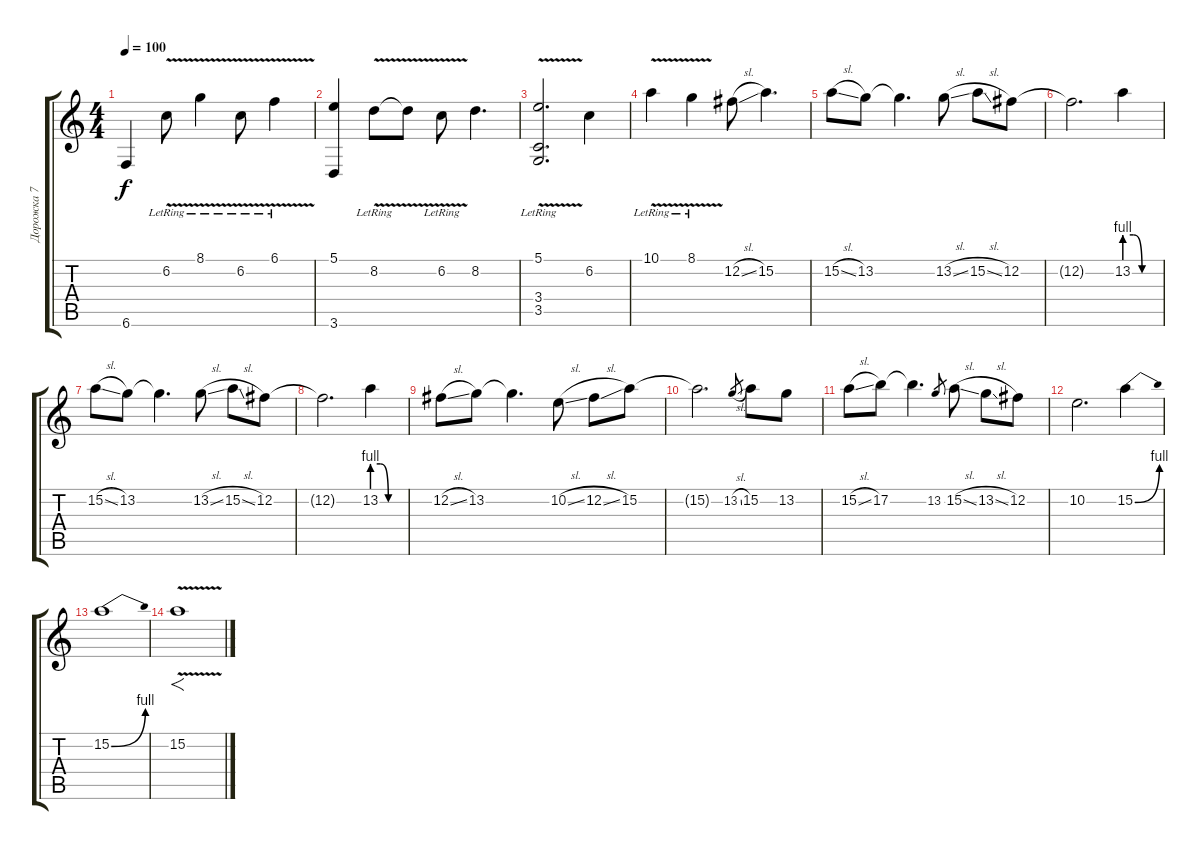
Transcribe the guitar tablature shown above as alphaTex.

\track ("Дорожка 7" "Дорожка 7") {instrument electricguitarjazz}
\staff {score tabs}
\tuning (B3 Gb3 D3 A2 E2 B1) {hide}
\ts (4 4)
\tempo 100
\clef g2
\ks c
6.6.4{dy f} 6.2{v lr}.8 8.1{v lr}.4 6.2{v lr}.8 6.1{v lr}.4 |
(5.1 3.6).4 8.2{v lr}.8 8.2{t}.8 6.2{v lr}.8 8.2.4{d} |
(5.1{v lr} 3.4 3.5).2{d} 6.2.4 |
10.1{v lr}.4 8.1{v lr}.4 12.2{sl}.8 15.2.4{d} |
15.2{sl}.8 13.2.8 13.2{t}.4{d} 13.2{sl}.8 15.2{sl}.8 12.2.8 |
12.2{t}.2{d} 13.2{be (custom 0 4 15 4 30 0 60 0)}.4 |
15.2{sl}.8 13.2.8 13.2{t}.4{d} 13.2{sl}.8 15.2{sl}.8 12.2.8 |
12.2{t}.2{d} 13.2{be (custom 0 4 15 4 30 0 60 0)}.4 |
12.2{sl}.8 13.2.8 13.2{t}.4{d} 10.2{sl}.8 12.2{sl}.8 15.2.8 |
15.2{t}.2{d} 13.2{sl}.8{gr} 15.2.8 13.2.8 |
15.2{sl}.8 17.2.8 17.2{t}.4{d} 13.2.8{gr} 15.2{sl}.8 13.2{sl}.8 12.2.8 |
10.2.2{d} 15.2{be (bend 0 0 60 4)}.4 |
15.2{be (bend 0 0 60 4)}.1 |
15.2{v}.1{f}
